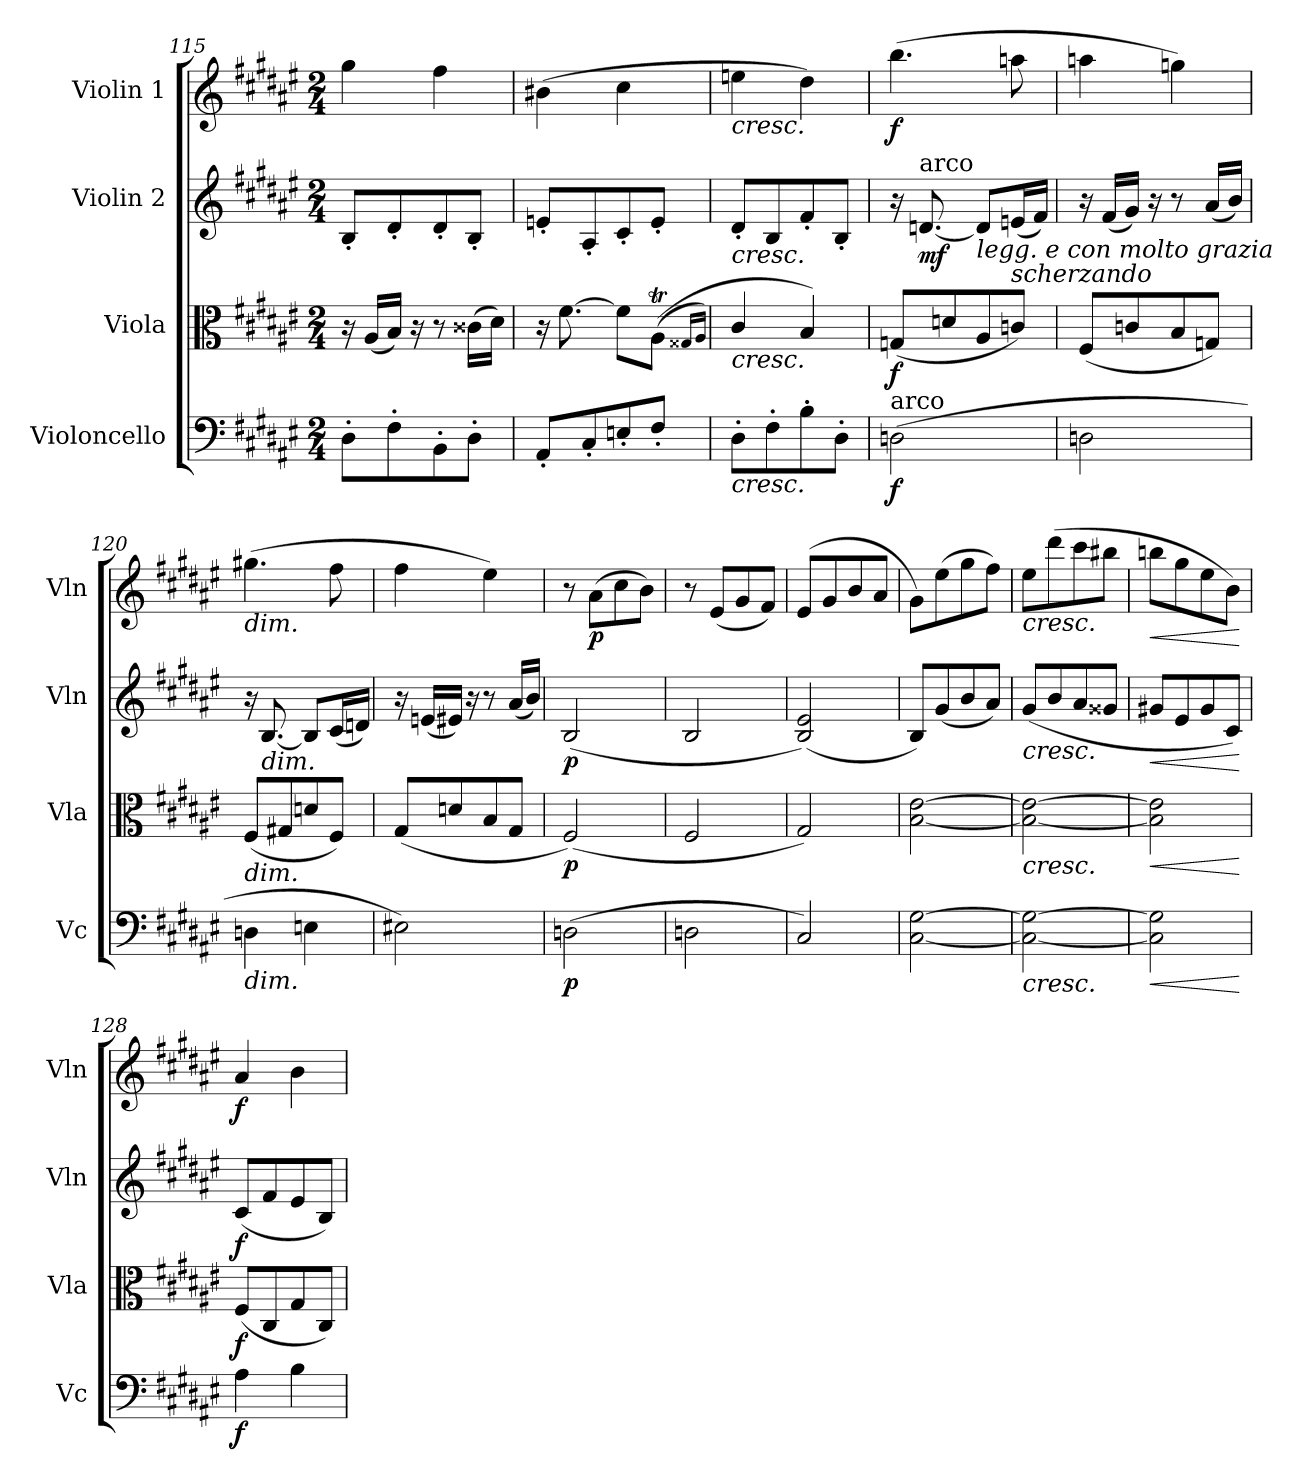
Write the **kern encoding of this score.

**kern	**dynam	**kern	**dynam	**kern	**dynam	**kern	**dynam
*part4	*part4	*part3	*part3	*part2	*part2	*part1	*part1
*staff4	*staff4	*staff3	*staff3	*staff2	*staff2	*staff1	*staff1
*I"Violoncello	*	*I"Viola	*	*I"Violin 2	*	*I"Violin 1	*
*I'Vc	*	*I'Vla	*	*I'Vln	*	*I'Vln	*
*clefF4	*	*clefC3	*	*clefG2	*	*clefG2	*
*k[f#c#g#d#a#e#]	*	*k[f#c#g#d#a#e#]	*	*k[f#c#g#d#a#e#]	*	*k[f#c#g#d#a#e#]	*
*M2/4	*	*M2/4	*	*M2/4	*	*M2/4	*
=115	=115	=115	=115	=115	=115	=115	=115
8D#'\L	.	16r	.	8B'/L	.	4gg#\	.
.	.	(16A#/LL	.	.	.	.	.
8F#'\	.	16B/JJ)	.	8d#'/	.	.	.
.	.	16r	.	.	.	.	.
8BB'\	.	8r	.	8d#'/	.	4ff#\	.
8D#'\J	.	(>16c##X\LL	.	8B'/J	.	.	.
.	.	16d#\JJ)	.	.	.	.	.
=116	=116	=116	=116	=116	=116	=116	=116
8AA#'/L	.	16r	.	8en'/L	.	(4b#X\	.
.	.	[>8.f#\	.	.	.	.	.
8C#'/	.	.	.	8A#'/	.	.	.
8En'/	.	8f#\L]	.	8c#'/	.	4cc#\	.
8F#'/J	.	(<(<8A#t\J	.	8e'/J	.	.	.
.	.	16qG##X/LL	.	.	.	.	.
.	.	16qA#/JJ)	.	.	.	.	.
=117	=117	=117	=117	=117	=117	=117	=117
!	!	!	!	!	!	!LO:TX:b:i:t=cresc.	!
!	!	!	!	!LO:TX:b:i:t=cresc.	!	!	!
!	!	!LO:TX:b:i:t=cresc.	!	!	!	!	!
!LO:TX:b:i:t=cresc.	!	!	!	!	!	!	!
8D#'\L	.	4c#/	.	8d#'/L	.	4een\	.
8F#'\	.	.	.	8B/	.	.	.
8B'\	.	4B/)	.	8f#'/	.	4dd#\)	.
8D#'\J	.	.	.	8B'/J	.	.	.
=118	=118	=118	=118	=118	=118	=118	=118
!LO:TX:a:t=arco	!	!	!	!	!	!	!
!	!LO:DY:b	!	!LO:DY:b	!	!	!	!LO:DY:b
(>2Dn\	f	(<8Gn/L	f	16r	.	(4.bb\	f
!	!	!	!	!LO:TX:a:t=arco	!	!	!
!	!	!	!	!	!LO:DY:b	!	!
.	.	.	.	[8.dn/	mf	.	.
.	.	8dn/	.	.	.	.	.
!	!	!	!	!LO:TX:b:i:t=legg. e con molto grazia	!	!	!
.	.	8A#/	.	8d/L]	.	.	.
!	!	!	!	!LO:TX:b:i:t=scherzando	!	!	!
.	.	8cn/J)	.	(16en/L	.	8aan\	.
.	.	.	.	16f#/JJ)	.	.	.
=119	=119	=119	=119	=119	=119	=119	=119
2Dn\	.	(<8F#/L	.	16r	.	4aan\	.
.	.	.	.	(<16f#/LL	.	.	.
.	.	8cn/	.	16g#/JJ)	.	.	.
.	.	.	.	16r	.	.	.
.	.	8B/	.	8r	.	4ggn\)	.
.	.	8Gn/J)	.	(<16a#/LL	.	.	.
.	.	.	.	16b/JJ)	.	.	.
=120	=120	=120	=120	=120	=120	=120	=120
!	!	!	!	!	!	!LO:TX:b:i:t=dim.	!
!	!	!LO:TX:b:i:t=dim.	!	!	!	!	!
!LO:TX:b:i:t=dim.	!	!	!	!	!	!	!
4Dn\	.	(<8F#/L	.	16r	.	(4.gg#X\	.
!	!	!	!	!LO:TX:b:i:t=dim.	!	!	!
.	.	.	.	[<8.B/	.	.	.
.	.	8G#X/	.	.	.	.	.
4En\	.	8dn/	.	8B/L]	.	.	.
.	.	8F#/J)	.	(<16c#/L	.	8ff#\	.
.	.	.	.	16dn/JJ)	.	.	.
=121	=121	=121	=121	=121	=121	=121	=121
2E#X\)	.	(<8G#/L	.	16r	.	4ff#\	.
.	.	.	.	(16en/LL	.	.	.
.	.	8dn/	.	16e#X/JJ)	.	.	.
.	.	.	.	16r	.	.	.
.	.	8B/	.	8r	.	4ee#\)	.
.	.	8G#/J	.	(<16a#/LL	.	.	.
.	.	.	.	16b/JJ)	.	.	.
!!LO:LB:g=z
=122	=122	=122	=122	=122	=122	=122	=122
!	!LO:DY:b	!	!LO:DY:b	!	!LO:DY:b	!	!
(2Dn\	p	(2F#/)	p	(<2B/	p	8r	.
!	!	!	!	!	!	!	!LO:DY:b
.	.	.	.	.	.	(8a#\L	p
.	.	.	.	.	.	8cc#\	.
.	.	.	.	.	.	8b\J)	.
=123	=123	=123	=123	=123	=123	=123	=123
2Dn\	.	2F#/	.	2B/	.	8r	.
.	.	.	.	.	.	(8e#/L	.
.	.	.	.	.	.	8g#/	.
.	.	.	.	.	.	8f#/J)	.
=124	=124	=124	=124	=124	=124	=124	=124
2C#/)	.	2G#/)	.	(<2B/ 2e#/)	.	(8e#/L	.
.	.	.	.	.	.	8g#/	.
.	.	.	.	.	.	8b/	.
.	.	.	.	.	.	8a#/J	.
=125	=125	=125	=125	=125	=125	=125	=125
[2C#\ [2G#\	.	[<2B\ [>2e#\	.	8B/L)	.	8g#\L)	.
.	.	.	.	(<8g#/	.	(8ee#\	.
.	.	.	.	8b/	.	8gg#\	.
.	.	.	.	8a#/J)	.	8ff#\J)	.
=126	=126	=126	=126	=126	=126	=126	=126
!	!	!	!	!	!	!LO:TX:b:i:t=cresc.	!
!	!	!	!	!LO:TX:b:i:t=cresc.	!	!	!
!	!	!LO:TX:b:i:t=cresc.	!	!	!	!	!
!LO:TX:b:i:t=cresc.	!	!	!	!	!	!	!
2C#\_ 2G#\_	.	2B\_ 2e#\_	.	(8g#/L	.	8ee#\L	.
.	.	.	.	8b/	.	(8ddd#\	.
.	.	.	.	8a#/	.	8ccc#\	.
.	.	.	.	8g##X/J	.	8bb#X\J	.
=127	=127	=127	=127	=127	=127	=127	=127
!	!LO:HP:b	!	!LO:HP:b	!	!LO:HP:b	!	!LO:HP:b
2C#\] 2G#\]	<	2B\] 2e#\]	<	8g#X/L	<	8bbn\L	<
.	.	.	.	8e#/	.	8gg#\	.
.	.	.	.	8g#/	.	8ee#\	.
.	.	.	.	8c#/J)	.	8b\J)	.
.	[	.	[	.	[	.	[
=128	=128	=128	=128	=128	=128	=128	=128
!	!LO:DY:b	!	!LO:DY:b	!	!LO:DY:b	!	!LO:DY:b
4A#\	f	(<8F#/L	f	(<8c#/L	f	4a#/	f
.	.	8C#/	.	8f#/	.	.	.
4B\	.	8G#/	.	8e#/	.	4b\	.
.	.	8C#/J)	.	8B/J)	.	.	.
=	=	=	=	=	=	=	=
*-	*-	*-	*-	*-	*-	*-	*-
